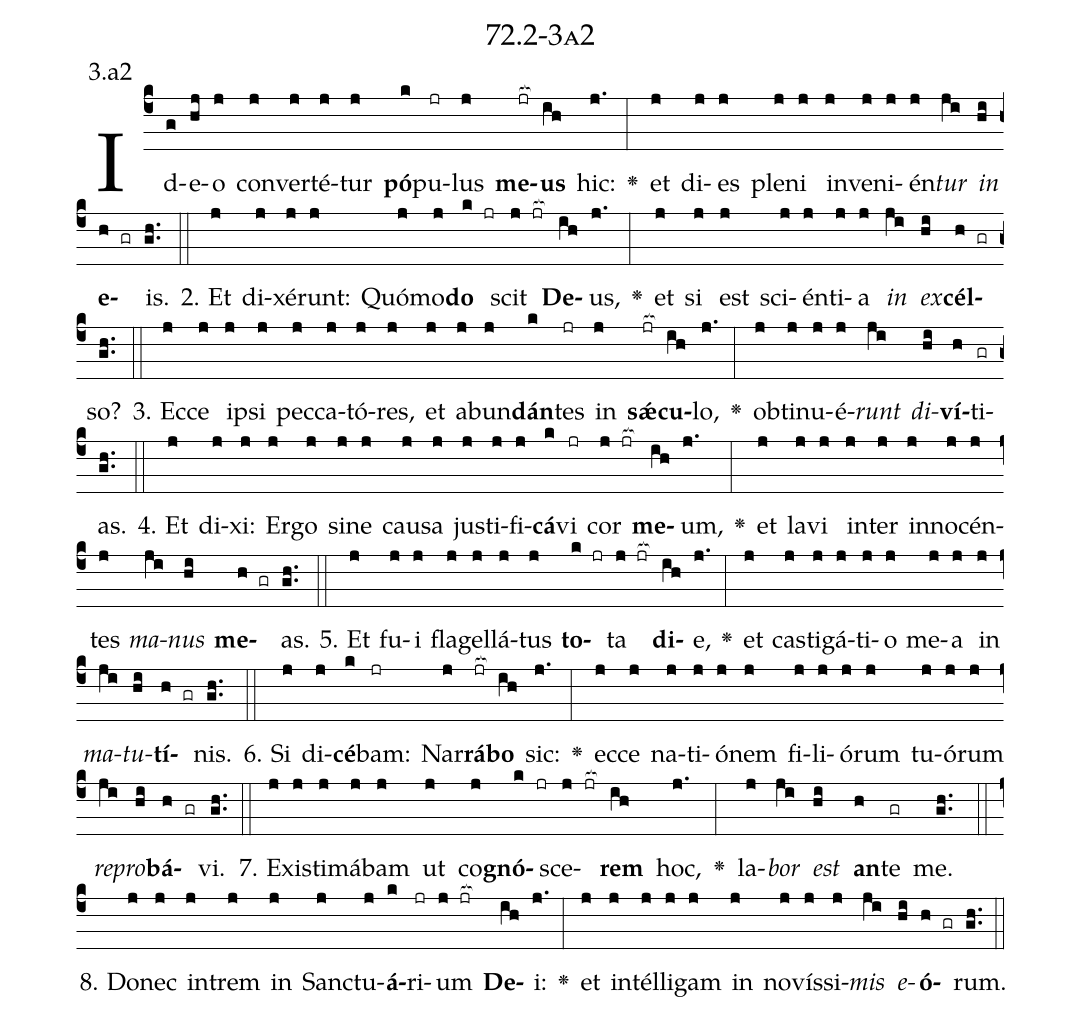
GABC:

name: 72.2-3a2;
annotation: 3.a2;
%%
(c4)Id(g)e(hj)o(j) con(j)ver(j)té(j)tur(j) <b>pó</b>(k)pu(jr)lus(j) <b>me</b>(jr[ocb:1{])<b>us</b>(ih[ocb:0}]) hic:(j.) <v>\greheightstar</v>(:) et(j) di(j)es(j) ple(j)ni(j) in(j)ve(j)ni(j)én(j)<i>tur</i>(ji) <i>in</i>(hi) <b>e</b>(h gr)is.(gh..) (::)
2. Et(j) di(j)xé(j)runt:(j) Quó(j)mo(j)<b>do</b>(k jr) scit(j jr[ocb:1{]) <b>De</b>(ih[ocb:0}])us,(j.) <v>\greheightstar</v>(:) et(j) si(j) est(j) sci(j)én(j)ti(j)a(j) <i>in</i>(ji) <i>ex</i>(hi)<b>cél</b>(h gr)so?(gh..) (::)
3. Ec(j)ce(j) ip(j)si(j) pec(j)ca(j)tó(j)res,(j) et(j) ab(j)un(j)<b>dán</b>(k)tes(jr) in(j) <b>sǽ</b>(jr[ocb:1{])<b>cu</b>(ih[ocb:0}])lo,(j.) <v>\greheightstar</v>(:) ob(j)ti(j)nu(j)é(j)<i>runt</i>(ji) <i>di</i>(hi)<b>ví</b>(h)ti(gr)as.(gh..) (::)
4. Et(j) di(j)xi:(j) Er(j)go(j) si(j)ne(j) cau(j)sa(j) jus(j)ti(j)fi(j)<b>cá</b>(k)vi(jr) cor(j jr[ocb:1{]) <b>me</b>(ih[ocb:0}])um,(j.) <v>\greheightstar</v>(:) et(j) la(j)vi(j) in(j)ter(j) in(j)no(j)cén(j)tes(j) <i>ma</i>(ji)<i>nus</i>(hi) <b>me</b>(h gr)as.(gh..) (::)
5. Et(j) fu(j)i(j) fla(j)gel(j)lá(j)tus(j) <b>to</b>(k jr)ta(j jr[ocb:1{]) <b>di</b>(ih[ocb:0}])e,(j.) <v>\greheightstar</v>(:) et(j) cas(j)ti(j)gá(j)ti(j)o(j) me(j)a(j) in(j) <i>ma</i>(ji)<i>tu</i>(hi)<b>tí</b>(h gr)nis.(gh..) (::)
6. Si(j) di(j)<b>cé</b>(k)bam:(jr) Nar(j)<b>rá</b>(jr[ocb:1{])<b>bo</b>(ih[ocb:0}]) sic:(j.) <v>\greheightstar</v>(:) ec(j)ce(j) na(j)ti(j)ó(j)nem(j) fi(j)li(j)ó(j)rum(j) tu(j)ó(j)rum(j) <i>re</i>(ji)<i>pro</i>(hi)<b>bá</b>(h gr)vi.(gh..) (::)
7. Ex(j)is(j)ti(j)má(j)bam(j) ut(j) co(j)<b>gnó</b>(k jr)sce(j jr[ocb:1{])<b>rem</b>(ih[ocb:0}]) hoc,(j.) <v>\greheightstar</v>(:) la(j)<i>bor</i>(ji) <i>est</i>(hi) <b>an</b>(h)te(gr) me.(gh..) (::)
8. Do(j)nec(j) in(j)trem(j) in(j) Sanc(j)tu(j)<b>á</b>(k)ri(jr)um(j jr[ocb:1{]) <b>De</b>(ih[ocb:0}])i:(j.) <v>\greheightstar</v>(:) et(j) in(j)tél(j)li(j)gam(j) in(j) no(j)vís(j)si(j)<i>mis</i>(ji) <i>e</i>(hi)<b>ó</b>(h gr)rum.(gh..) (::)
